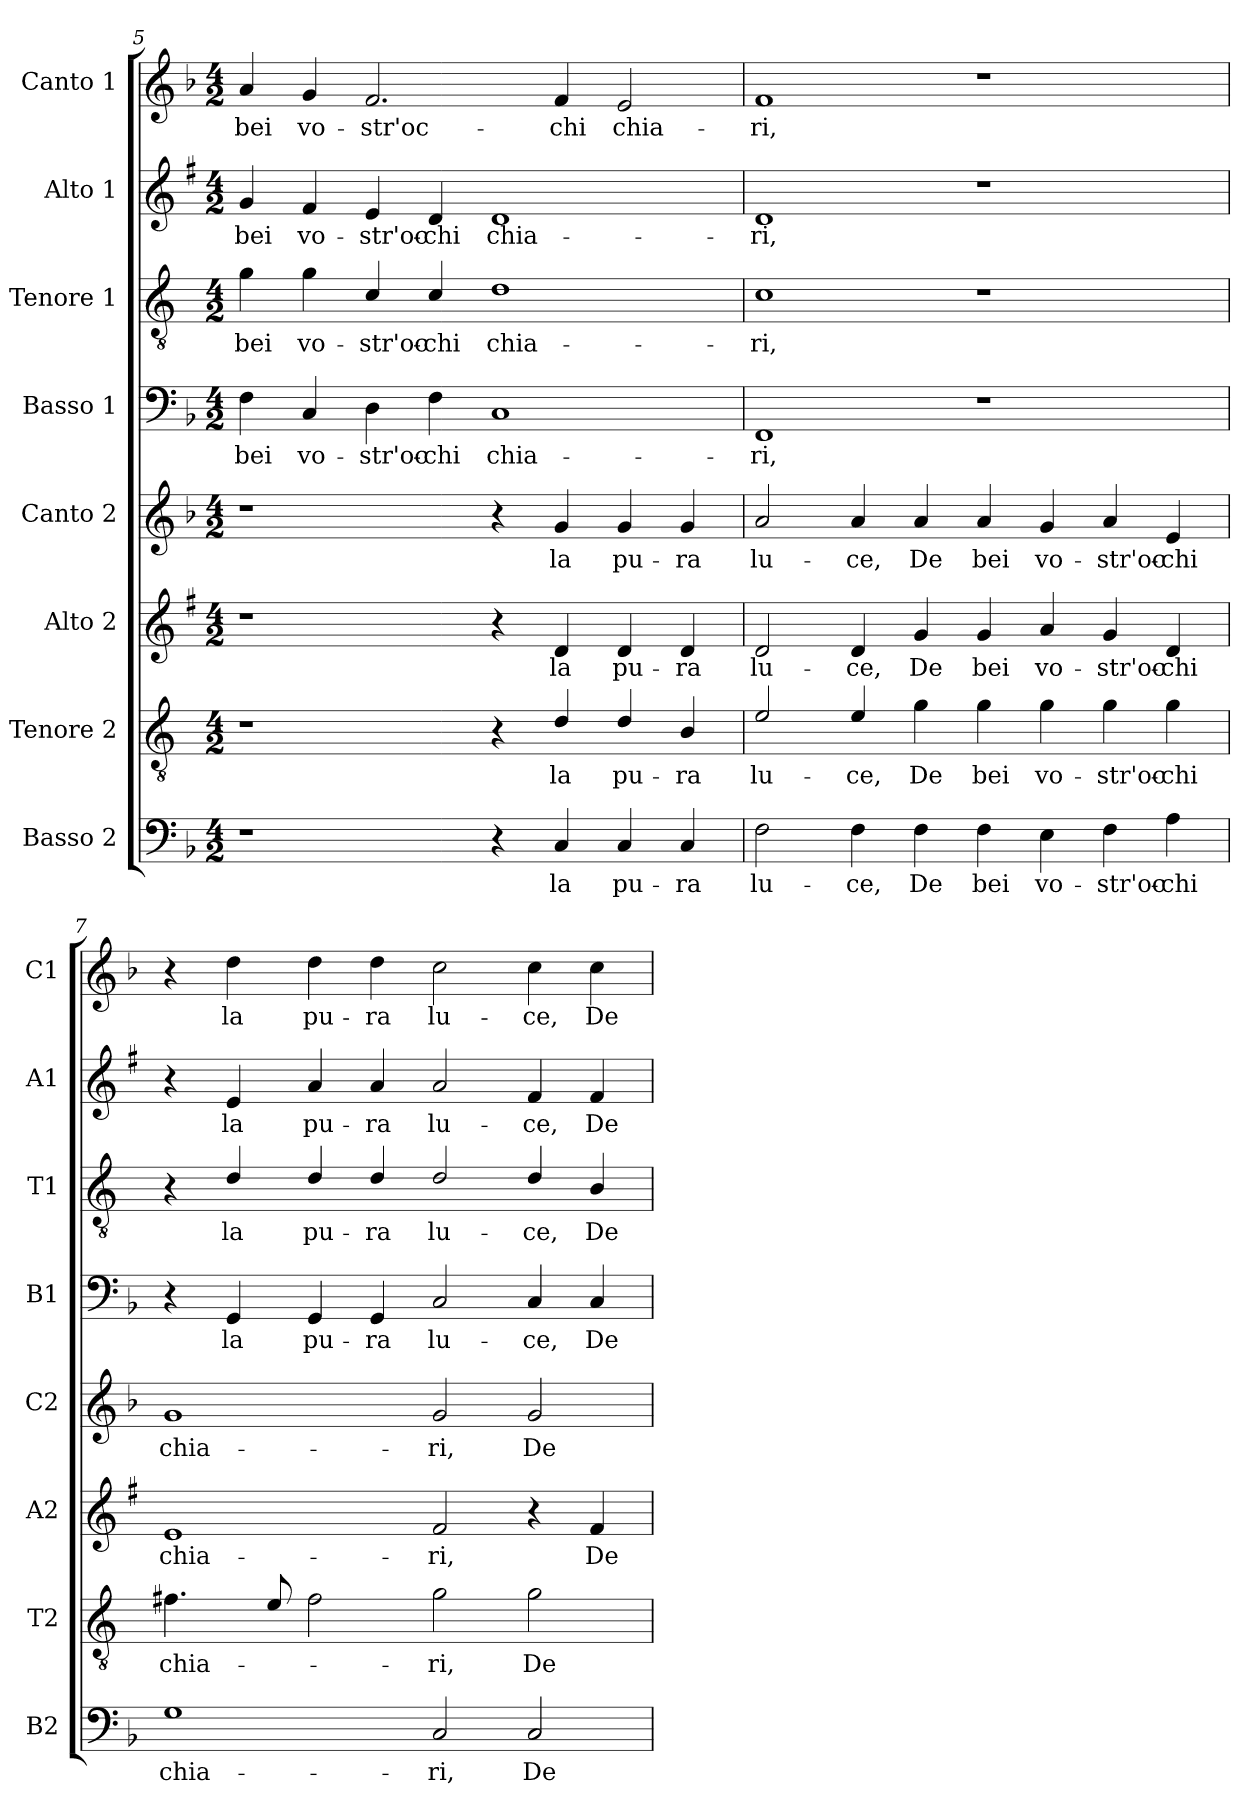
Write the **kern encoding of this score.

**kern	**text	**kern	**text	**kern	**text	**kern	**text	**kern	**text	**kern	**text	**kern	**text	**kern	**text
*part8	*part8	*part7	*part7	*part6	*part6	*part5	*part5	*part4	*part4	*part3	*part3	*part2	*part2	*part1	*part1
*staff8	*staff8	*staff7	*staff7	*staff6	*staff6	*staff5	*staff5	*staff4	*staff4	*staff3	*staff3	*staff2	*staff2	*staff1	*staff1
*I"Basso 2	*	*I"Tenore 2	*	*I"Alto 2	*	*I"Canto 2	*	*I"Basso 1	*	*I"Tenore 1	*	*I"Alto 1	*	*I"Canto 1	*
*I'B2	*	*I'T2	*	*I'A2	*	*I'C2	*	*I'B1	*	*I'T1	*	*I'A1	*	*I'C1	*
!!LO:LB:g=z
*clefF4	*	*clefGv2	*	*clefG2	*	*clefG2	*	*clefF4	*	*clefGv2	*	*clefG2	*	*clefG2	*
*	*	*ITrd4c7	*	*ITrd1c2	*	*	*	*	*	*ITrd4c7	*	*ITrd1c2	*	*	*
*k[b-]	*	*k[b-]	*	*k[b-]	*	*k[b-]	*	*k[b-]	*	*k[b-]	*	*k[b-]	*	*k[b-]	*
*F:	*	*F:	*	*F:	*	*F:	*	*F:	*	*F:	*	*F:	*	*F:	*
*M4/2	*	*M4/2	*	*M4/2	*	*M4/2	*	*M4/2	*	*M4/2	*	*M4/2	*	*M4/2	*
=5	=5	=5	=5	=5	=5	=5	=5	=5	=5	=5	=5	=5	=5	=5	=5
!	!	!	!	!	!	!	!	!	!LO:LY:b	!	!LO:LY:b	!	!LO:LY:b	!	!LO:LY:b
1r	.	1r	.	1r	.	1r	.	4F\	bei	4c\	bei	4f/	bei	4a/	bei
!	!	!	!	!	!	!	!	!	!LO:LY:b	!	!LO:LY:b	!	!LO:LY:b	!	!LO:LY:b
.	.	.	.	.	.	.	.	4C/	vo-	4c\	vo-	4e/	vo-	4g/	vo-
!	!	!	!	!	!	!	!	!	!LO:LY:b	!	!LO:LY:b	!	!LO:LY:b	!	!LO:LY:b
.	.	.	.	.	.	.	.	4D\	-str'oc-	4F/	-str'oc-	4d/	-str'oc-	2.f/	-str'oc-
!	!	!	!	!	!	!	!	!	!LO:LY:b	!	!LO:LY:b	!	!LO:LY:b	!	!
.	.	.	.	.	.	.	.	4F\	-chi	4F/	-chi	4c/	-chi	.	.
!	!	!	!	!	!	!	!	!	!LO:LY:b	!	!LO:LY:b	!	!LO:LY:b	!	!
4r	.	4r	.	4r	.	4r	.	1C	chia-	1G	chia-	1c	chia-	.	.
!	!LO:LY:b	!	!LO:LY:b	!	!LO:LY:b	!	!LO:LY:b	!	!	!	!	!	!	!	!LO:LY:b
4C/	la	4G/	la	4c/	la	4g/	la	.	.	.	.	.	.	4f/	-chi
!	!LO:LY:b	!	!LO:LY:b	!	!LO:LY:b	!	!LO:LY:b	!	!	!	!	!	!	!	!LO:LY:b
4C/	pu-	4G/	pu-	4c/	pu-	4g/	pu-	.	.	.	.	.	.	2e/	chia-
!	!LO:LY:b	!	!LO:LY:b	!	!LO:LY:b	!	!LO:LY:b	!	!	!	!	!	!	!	!
4C/	-ra	4E/	-ra	4c/	-ra	4g/	-ra	.	.	.	.	.	.	.	.
=6	=6	=6	=6	=6	=6	=6	=6	=6	=6	=6	=6	=6	=6	=6	=6
!	!LO:LY:b	!	!LO:LY:b	!	!LO:LY:b	!	!LO:LY:b	!	!LO:LY:b	!	!LO:LY:b	!	!LO:LY:b	!	!LO:LY:b
2F\	lu-	2A/	lu-	2c/	lu-	2a/	lu-	1FF	-ri,	1F	-ri,	1c	-ri,	1f	-ri,
!	!LO:LY:b	!	!LO:LY:b	!	!LO:LY:b	!	!LO:LY:b	!	!	!	!	!	!	!	!
4F\	-ce,	4A/	-ce,	4c/	-ce,	4a/	-ce,	.	.	.	.	.	.	.	.
!	!LO:LY:b	!	!LO:LY:b	!	!LO:LY:b	!	!LO:LY:b	!	!	!	!	!	!	!	!
4F\	De	4c\	De	4f/	De	4a/	De	.	.	.	.	.	.	.	.
!	!LO:LY:b	!	!LO:LY:b	!	!LO:LY:b	!	!LO:LY:b	!	!	!	!	!	!	!	!
4F\	bei	4c\	bei	4f/	bei	4a/	bei	1r	.	1r	.	1r	.	1r	.
!	!LO:LY:b	!	!LO:LY:b	!	!LO:LY:b	!	!LO:LY:b	!	!	!	!	!	!	!	!
4E\	vo-	4c\	vo-	4g/	vo-	4g/	vo-	.	.	.	.	.	.	.	.
!	!LO:LY:b	!	!LO:LY:b	!	!LO:LY:b	!	!LO:LY:b	!	!	!	!	!	!	!	!
4F\	-str'oc-	4c\	-str'oc-	4f/	-str'oc-	4a/	-str'oc-	.	.	.	.	.	.	.	.
!	!LO:LY:b	!	!LO:LY:b	!	!LO:LY:b	!	!LO:LY:b	!	!	!	!	!	!	!	!
4A\	-chi	4c\	-chi	4c/	-chi	4e/	-chi	.	.	.	.	.	.	.	.
=7	=7	=7	=7	=7	=7	=7	=7	=7	=7	=7	=7	=7	=7	=7	=7
!	!LO:LY:b	!	!LO:LY:b	!	!LO:LY:b	!	!LO:LY:b	!	!	!	!	!	!	!	!
1G	chia-	4.Bn\	chia-	1d	chia-	1g	chia-	4r	.	4r	.	4r	.	4r	.
!	!	!	!	!	!	!	!	!	!LO:LY:b	!	!LO:LY:b	!	!LO:LY:b	!	!LO:LY:b
.	.	.	.	.	.	.	.	4GG/	la	4G/	la	4d/	la	4dd\	la
.	.	8A/	.	.	.	.	.	.	.	.	.	.	.	.	.
!	!	!	!	!	!	!	!	!	!LO:LY:b	!	!LO:LY:b	!	!LO:LY:b	!	!LO:LY:b
.	.	2B\	.	.	.	.	.	4GG/	pu-	4G/	pu-	4g/	pu-	4dd\	pu-
!	!	!	!	!	!	!	!	!	!LO:LY:b	!	!LO:LY:b	!	!LO:LY:b	!	!LO:LY:b
.	.	.	.	.	.	.	.	4GG/	-ra	4G/	-ra	4g/	-ra	4dd\	-ra
!	!LO:LY:b	!	!LO:LY:b	!	!LO:LY:b	!	!LO:LY:b	!	!LO:LY:b	!	!LO:LY:b	!	!LO:LY:b	!	!LO:LY:b
2C/	-ri,	2c\	-ri,	2e/	-ri,	2g/	-ri,	2C/	lu-	2G/	lu-	2g/	lu-	2cc\	lu-
!	!LO:LY:b	!	!LO:LY:b	!	!	!	!LO:LY:b	!	!LO:LY:b	!	!LO:LY:b	!	!LO:LY:b	!	!LO:LY:b
2C/	De	2c\	De	4r	.	2g/	De	4C/	-ce,	4G/	-ce,	4e/	-ce,	4cc\	-ce,
!	!	!	!	!	!LO:LY:b	!	!	!	!LO:LY:b	!	!LO:LY:b	!	!LO:LY:b	!	!LO:LY:b
.	.	.	.	4e/	De	.	.	4C/	De	4E/	De	4e/	De	4cc\	De
=	=	=	=	=	=	=	=	=	=	=	=	=	=	=	=
*-	*-	*-	*-	*-	*-	*-	*-	*-	*-	*-	*-	*-	*-	*-	*-
